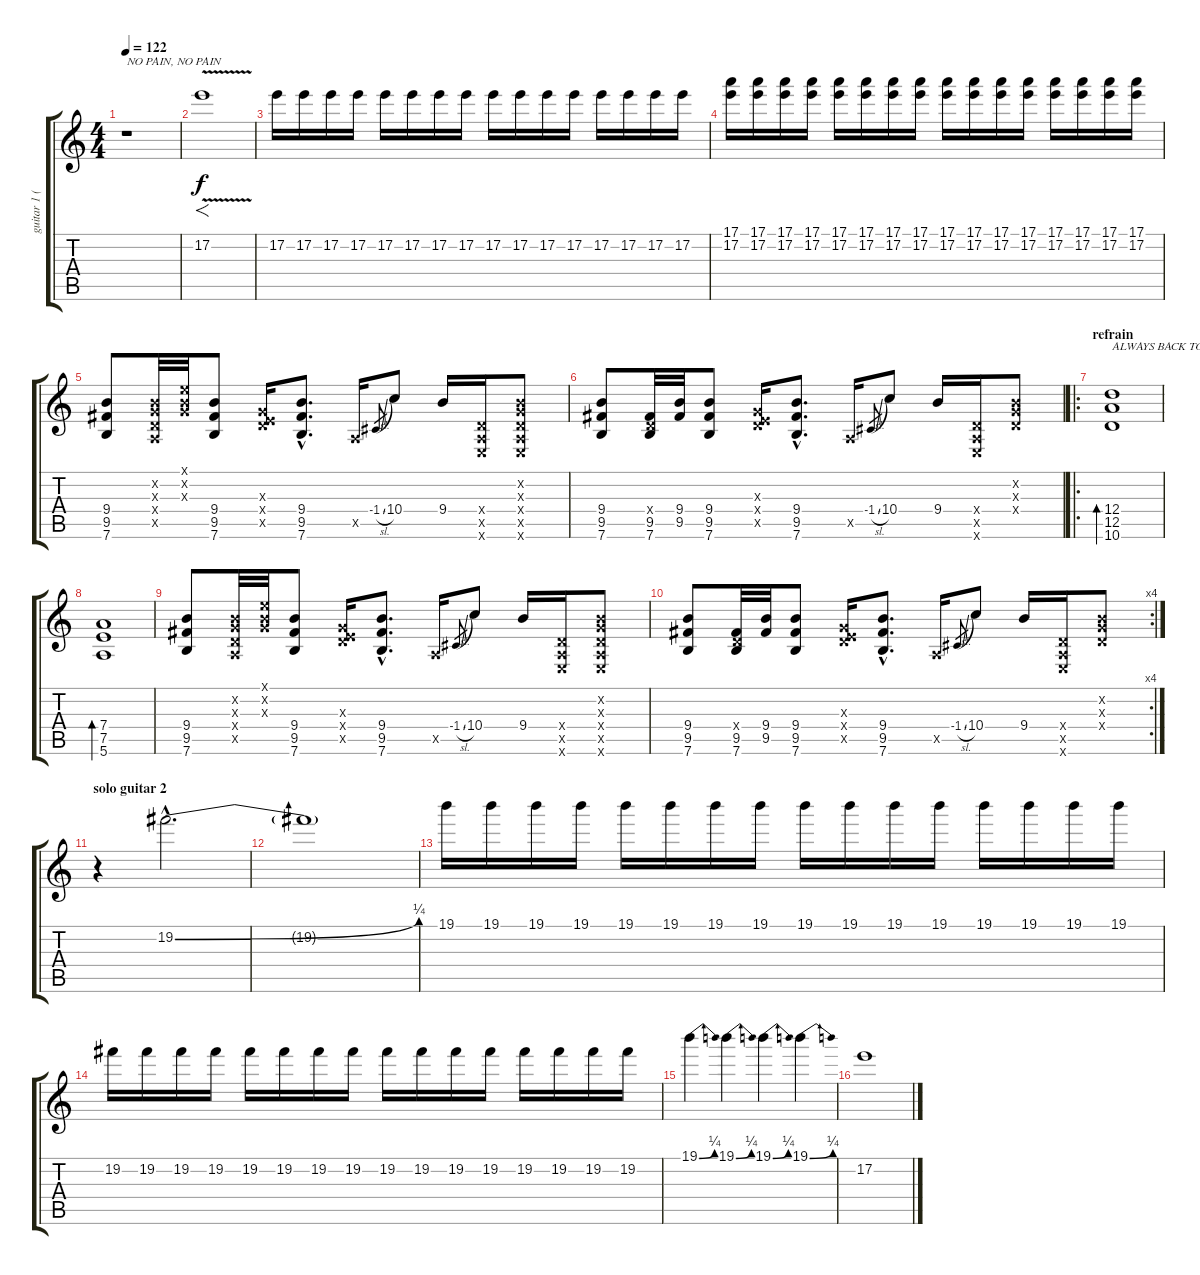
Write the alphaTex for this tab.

\track ("guitar 1 (sergio)" "guitar 1 (") {instrument overdrivenguitar}
\staff {score tabs}
\tuning (E4 B3 G3 D3 A2 E2) {hide}
\ts (4 4)
\tempo 122
\clef g2
\ks c
r.1{txt "NO PAIN, NO PAIN " dy f} |
17.2{v}.1{f} |
17.2.16 17.2.16 17.2.16 17.2.16 17.2.16 17.2.16 17.2.16 17.2.16 17.2.16 17.2.16 17.2.16 17.2.16 17.2.16 17.2.16 17.2.16 17.2.16 |
(17.1 17.2).16 (17.1 17.2).16 (17.1 17.2).16 (17.1 17.2).16 (17.1 17.2).16 (17.1 17.2).16 (17.1 17.2).16 (17.1 17.2).16 (17.1 17.2).16 (17.1 17.2).16 (17.1 17.2).16 (17.1 17.2).16 (17.1 17.2).16 (17.1 17.2).16 (17.1 17.2).16 (17.1 17.2).16 |
(9.4 9.5 7.6).8 (0.2{x} 0.3{x} 0.4{x} 0.5{x}).32 (0.1{x} 0.2{x} 0.3{x}).32 (9.4 9.5 7.6).8 (0.3{x} 0.4{x} 7.5{x}).16 (9.4{hac} 9.5{hac} 7.6{hac}).8{d} 0.5{x}.16 -1.4{sl}.8{gr} 10.4.8 9.4.16 (0.4{x} 0.5{x} 0.6{x}).16 (0.2{x} 0.3{x} 0.4{x} 0.5{x} 0.6{x}).8 |
(9.4 9.5 7.6).8 (0.4{x} 9.5 7.6).32 (9.4 9.5).32 (9.4 9.5 7.6).8 (0.3{x} 0.4{x} 7.5{x}).16 (9.4{hac} 9.5{hac} 7.6{hac}).8{d} 0.5{x}.16 -1.4{sl}.8{gr} 10.4.8 9.4.16 (0.4{x} 0.5{x} 0.6{x}).16 (0.2{x} 0.3{x} 0.4{x}).8 |
\ro
\section ("" "refrain")
(12.4 12.5 10.6).1{bd 30 txt "ALWAYS BACK TO YOU "} |
(7.4 7.5 5.6).1{bd 30} |
(9.4 9.5 7.6).8 (0.2{x} 0.3{x} 0.4{x} 0.5{x}).32 (0.1{x} 0.2{x} 0.3{x}).32 (9.4 9.5 7.6).8 (0.3{x} 0.4{x} 7.5{x}).16 (9.4{hac} 9.5{hac} 7.6{hac}).8{d} 0.5{x}.16 -1.4{sl}.8{gr} 10.4.8 9.4.16 (0.4{x} 0.5{x} 0.6{x}).16 (0.2{x} 0.3{x} 0.4{x} 0.5{x} 0.6{x}).8 |
\rc 4
(9.4 9.5 7.6).8 (0.4{x} 9.5 7.6).32 (9.4 9.5).32 (9.4 9.5 7.6).8 (0.3{x} 0.4{x} 7.5{x}).16 (9.4{hac} 9.5{hac} 7.6{hac}).8{d} 0.5{x}.16 -1.4{sl}.8{gr} 10.4.8 9.4.16 (0.4{x} 0.5{x} 0.6{x}).16 (0.2{x} 0.3{x} 0.4{x}).8 |
\section ("" "solo guitar 2")
r.4 19.2{be (bend 0 0 60 1) hac}.2{d} |
19.2{t}.1 |
19.1.16 19.1.16 19.1.16 19.1.16 19.1.16 19.1.16 19.1.16 19.1.16 19.1.16 19.1.16 19.1.16 19.1.16 19.1.16 19.1.16 19.1.16 19.1.16 |
19.2.16 19.2.16 19.2.16 19.2.16 19.2.16 19.2.16 19.2.16 19.2.16 19.2.16 19.2.16 19.2.16 19.2.16 19.2.16 19.2.16 19.2.16 19.2.16 |
19.1{be (bend 0 0 60 1)}.4 19.1{be (bend 0 0 60 1)}.4 19.1{be (bend 0 0 60 1)}.4 19.1{be (bend 0 0 60 1)}.4 |
17.2.1
